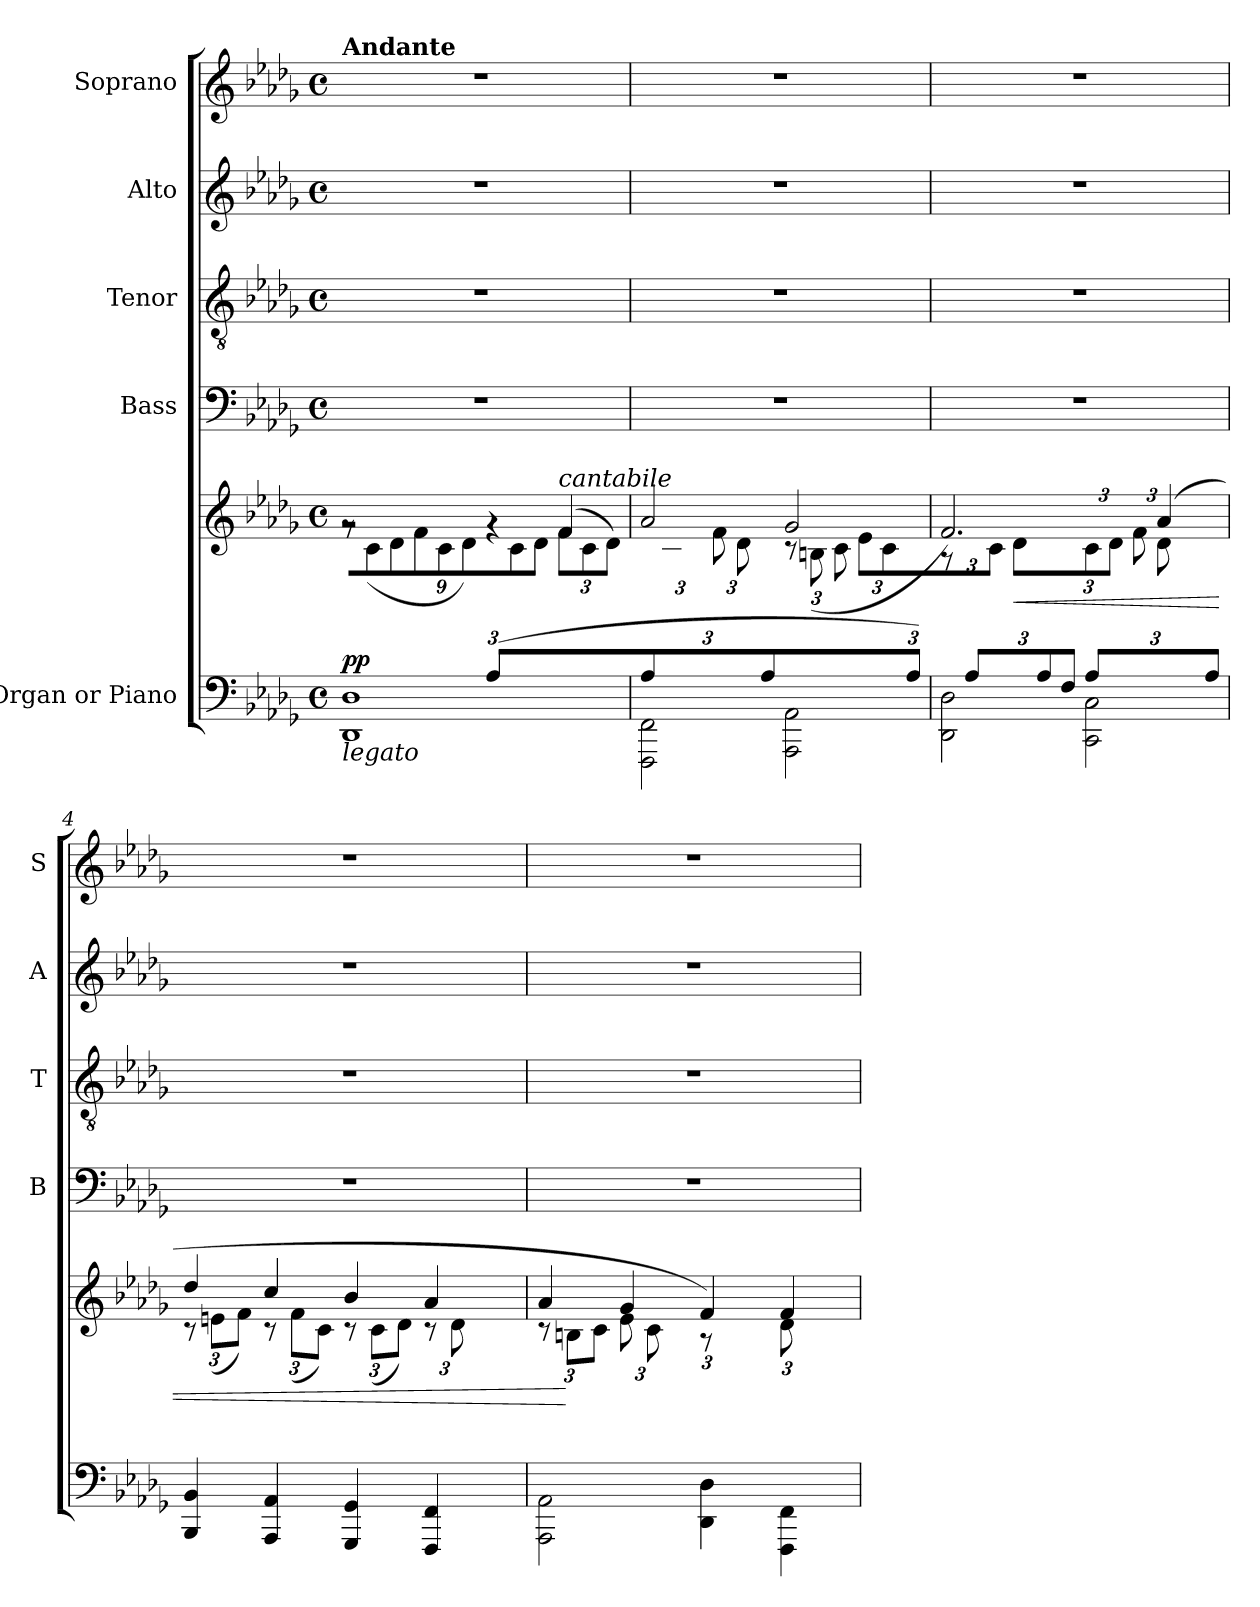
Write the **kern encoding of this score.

**kern	**kern	**dynam	**kern	**kern	**kern	**kern
*part5	*part5	*part5	*part4	*part3	*part2	*part1
*staff6	*staff5	*staff5/6	*staff4	*staff3	*staff2	*staff1
*I"Organ or Piano	*	*	*I"Bass	*I"Tenor	*I"Alto	*I"Soprano
*	*	*	*I'B	*I'T	*I'A	*I'S
*clefF4	*clefG2	*	*clefF4	*clefGv2	*clefG2	*clefG2
*k[b-e-a-d-g-]	*k[b-e-a-d-g-]	*	*k[b-e-a-d-g-]	*k[b-e-a-d-g-]	*k[b-e-a-d-g-]	*k[b-e-a-d-g-]
*M4/4	*M4/4	*	*M4/4	*M4/4	*M4/4	*M4/4
*met(c)	*met(c)	*	*met(c)	*met(c)	*met(c)	*met(c)
*MM80	*MM80	*	*MM80	*MM80	*MM80	*MM80
=1	=1	=1	=1	=1	=1	=1
*^	*^	*	*	*	*	*
*	*	*	*Xbrackettup	*	*	*	*	*
!	!	!	!	!	!	!	!	!LO:TX:a:B:t=Andante
!LO:TX:b:i:t=legato	!	!	!	!	!	!	!	!
!	!	!	!	!LO:DY:a=2	!	!	!	!
!	!	!	!	!LO:DY:n=1:a=2	!	!	!	!
2ryy	1DD- 1D-	2rg	12rg	p p	1r	1r	1r	1r
.	.	.	(>12c\L	.	.	.	.	.
.	.	.	12d-\J	.	.	.	.	.
.	.	.	12f\L	.	.	.	.	.
.	.	.	12c\	.	.	.	.	.
.	.	.	12d-\J)	.	.	.	.	.
*Xbrackettup	*	*	*	*	*	*	*	*
(<12A-/L	.	4rg	12ryy	.	.	.	.	.
12%5ryy	.	.	12c\	.	.	.	.	.
.	.	.	12d-\J	.	.	.	.	.
!	!	!LO:TX:a:i:t=cantabile	!	!	!	!	!	!
.	.	(>4f/	12f\L	.	.	.	.	.
.	.	.	12c\	.	.	.	.	.
.	.	.	12d-\J)	.	.	.	.	.
=2	=2	=2	=2	=2	=2	=2	=2	=2
12A-/L	2FFF\ 2FF\	2a-/	12ryy	.	1r	1r	1r	1r
3ryy	.	.	12c\	.	.	.	.	.
.	.	.	12d-\J	.	.	.	.	.
.	.	.	12f\L	.	.	.	.	.
.	.	.	12d-\	.	.	.	.	.
12A-/J	.	.	12ryy	.	.	.	.	.
12%5ryy	2AAA-\ 2AA-\	2g-/	12r	.	.	.	.	.
.	.	.	(<12Bn\L	.	.	.	.	.
.	.	.	12c\J	.	.	.	.	.
.	.	.	12e-\L	.	.	.	.	.
.	.	.	12c\	.	.	.	.	.
12A-/J)	.	.	12ryy	.	.	.	.	.
=3	=3	=3	=3	=3	=3	=3	=3	=3
12ryy	2DD-\ 2D-\	2.f/)	12r	.	1r	1r	1r	1r
12A-/L	.	.	12ryy	.	.	.	.	.
6ryy	.	.	12c\J	.	.	.	.	.
!	!	!	!	!LO:HP:b	!	!	!	!
.	.	.	12d-\L	<	.	.	.	.
12A-/	.	.	4ryy	.	.	.	.	.
12F/J	.	.	.	.	.	.	.	.
12A-/L	2CC\ 2C\	.	.	.	.	.	.	.
3ryy	.	.	12c\	.	.	.	.	.
.	.	.	12d-\J	.	.	.	.	.
.	.	(>4a-/	12f\L	.	.	.	.	.
.	.	.	12d-\	.	.	.	.	.
12A-/J	.	.	12ryy	.	.	.	.	.
!!LO:LB:g=z
=4	=4	=4	=4	=4	=4	=4	=4	=4
12%11ryy	4BBB-/ 4BB-/	4dd-/	12r	.	1r	1r	1r	1r
.	.	.	(>12en\L	.	.	.	.	.
.	.	.	12f\J)	.	.	.	.	.
.	4AAA-/ 4AA-/	4cc/	12r	.	.	.	.	.
.	.	.	(>12f\L	.	.	.	.	.
.	.	.	12c\J)	.	.	.	.	.
.	4GGG-/ 4GG-/	4b-/	12r	.	.	.	.	.
.	.	.	(>12c\L	.	.	.	.	.
.	.	.	12d-\J)	.	.	.	.	.
.	4FFF/ 4FF/	4a-/	12r	.	.	.	.	.
.	.	.	(>12d-\L	.	.	.	.	.
12A-/J)	.	.	12ryy	.	.	.	.	.
=5	=5	=5	=5	=5	=5	=5	=5	=5
12%5ryy	2AAA-\ 2AA-\	4a-/	12r	.	1r	1r	1r	1r
.	.	.	(<12Bn\L	[	.	.	.	.
.	.	.	12c\J	.	.	.	.	.
.	.	4g-/	12e-\L	.	.	.	.	.
.	.	.	12c\	.	.	.	.	.
12A-/J)	.	.	12ryy	.	.	.	.	.
12ryy	4DD-\ 4D-\	4f/)	12r	.	.	.	.	.
12Gn/L	.	.	6ryy	.	.	.	.	.
12A-/J	.	.	.	.	.	.	.	.
12ryy	4FFF\ 4FF\	4f/	12d-\L	.	.	.	.	.
12A-/	.	.	6ryy	.	.	.	.	.
12F/J	.	.	.	.	.	.	.	.
*v	*v	*	*	*	*	*	*	*
*	*v	*v	*	*	*	*	*
=	=	=	=	=	=	=
*-	*-	*-	*-	*-	*-	*-
